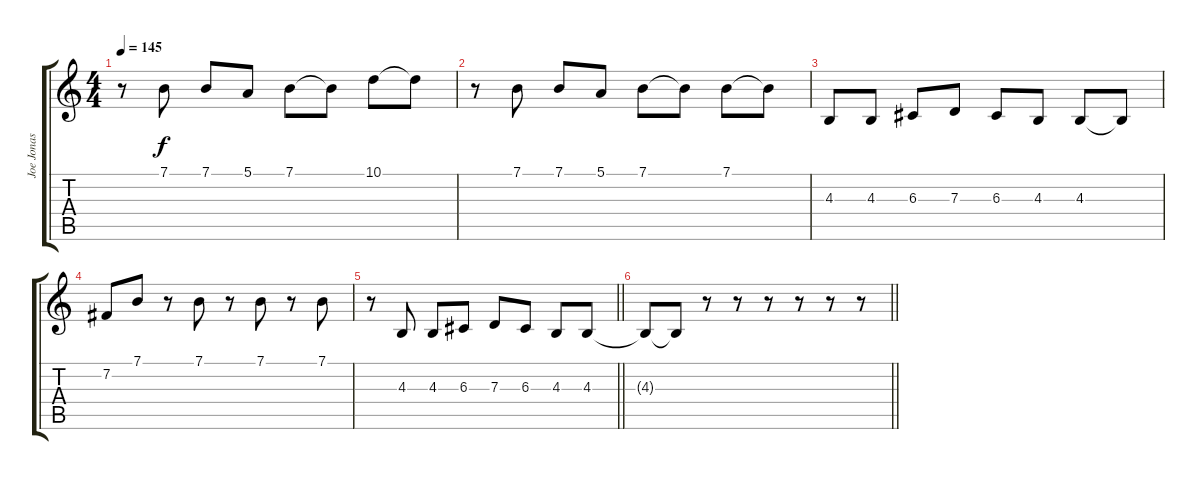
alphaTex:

\track ("Joe Jonas" "Joe Jonas") {instrument oboe}
\staff {score tabs}
\tuning (E4 B3 G3 D3 A2 E2) {hide}
\ts (4 4)
\tempo 145
\clef g2
\ks c
r.8{dy f} 7.1.8 7.1.8 5.1.8 7.1.8 7.1{t}.8 10.1.8 10.1{t}.8 |
r.8 7.1.8 7.1.8 5.1.8 7.1.8 7.1{t}.8 7.1.8 7.1{t}.8 |
4.3.8 4.3.8 6.3.8 7.3.8 6.3.8 4.3.8 4.3.8 4.3{t}.8 |
7.2.8 7.1.8 r.8 7.1.8 r.8 7.1.8 r.8 7.1.8 |
\barLineRight lightlight
r.8 4.3.8 4.3.8 6.3.8 7.3.8 6.3.8 4.3.8 4.3.8 |
\barLineRight lightlight
4.3{t}.8 4.3{t}.8 r.8 r.8 r.8 r.8 r.8 r.8
